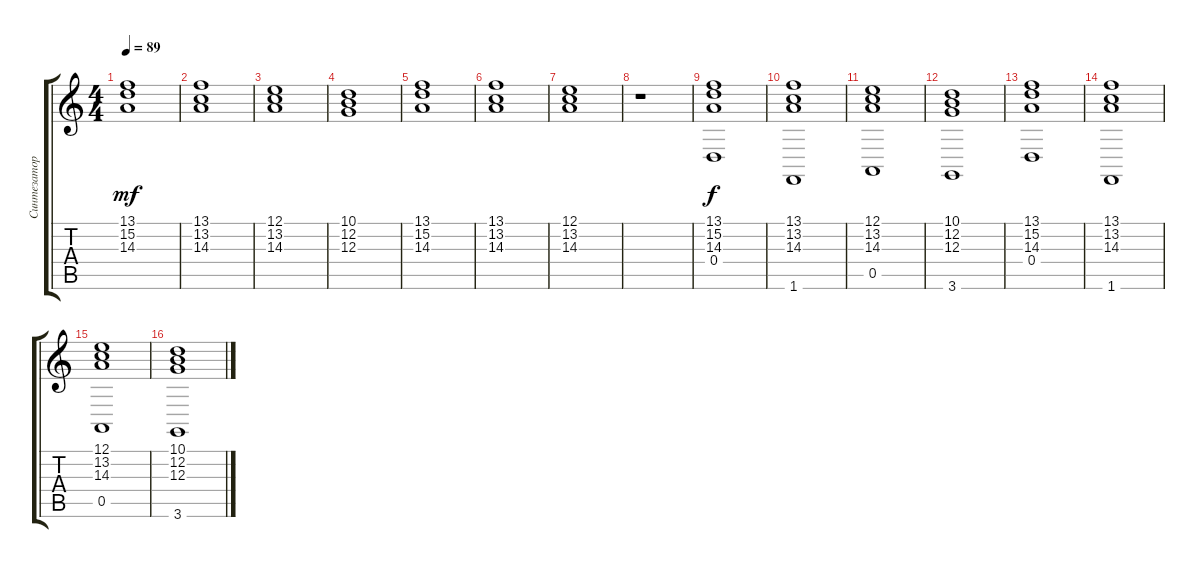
\track ("Синтезатор " "Синтезатор") {instrument stringensemble1}
\staff {score tabs}
\tuning (E4 B3 G3 D3 A2 E2) {hide}
\ts (4 4)
\tempo 89
\clef g2
\ks c
(13.1 15.2 14.3).1{dy mf} |
(13.1 13.2 14.3).1 |
(12.1 13.2 14.3).1 |
(10.1 12.2 12.3).1 |
(13.1 15.2 14.3).1 |
(13.1 13.2 14.3).1 |
(12.1 13.2 14.3).1 |
r.1 |
(13.1 15.2 14.3 0.4).1{dy f} |
(13.1 13.2 14.3 1.6).1 |
(12.1 13.2 14.3 0.5).1 |
(10.1 12.2 12.3 3.6).1 |
(13.1 15.2 14.3 0.4).1 |
(13.1 13.2 14.3 1.6).1 |
(12.1 13.2 14.3 0.5).1 |
(10.1 12.2 12.3 3.6).1
